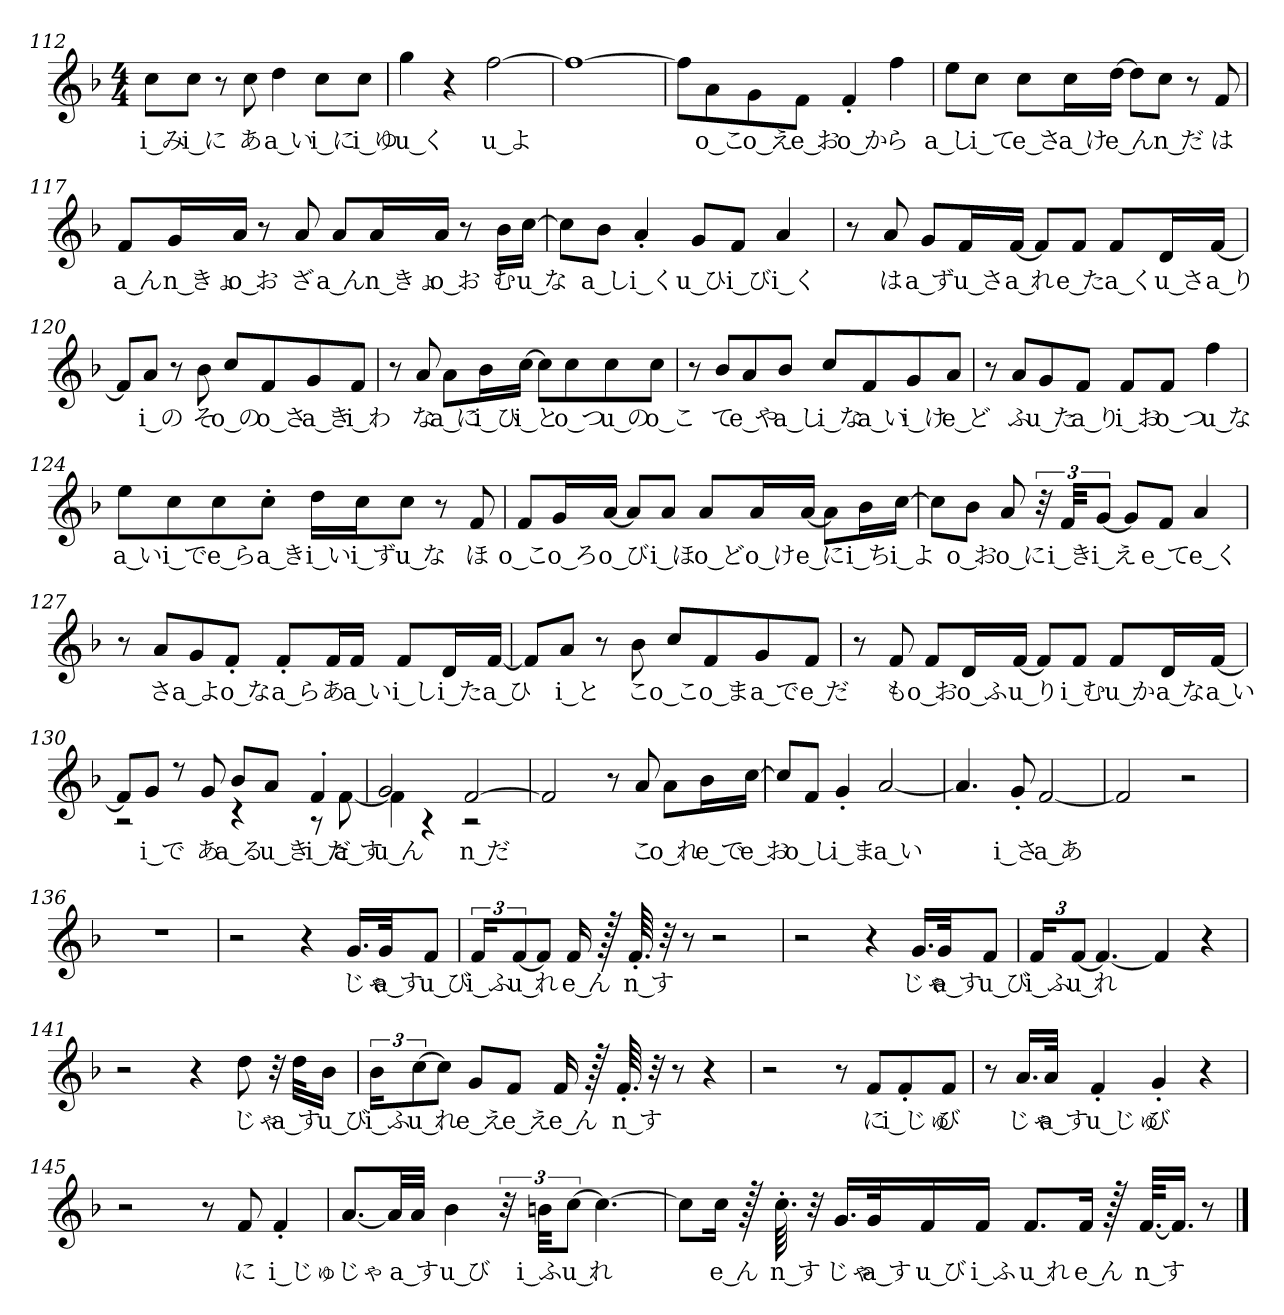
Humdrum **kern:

**kern	**text
*part1	*part1
*staff1	*staff1
*clefG2	*
*k[b-]	*
*M4/4	*
=112	=112
8ccL	i み
8ccJ	i に
8r	.
8cc	- あ
4dd	a い
8ccL	i に
8ccJ	i ゆ
=113	=113
4gg	u く
4r	.
[2ff	u よ
=114	=114
1ff_	.
=115	=115
8ffL]	.
8a	o こ
8g	o え
8fJ	e お
4f'	o か
4ff	- ら
=116	=116
8eeL	a し
8ccJ	i て
8ccL	e さ
16ccL	a け
[16ddJJ	e ん
8ddL]	.
8ccJ	n だ
8r	.
8f	- は
=117	=117
8fL	a ん
16gL	n きょ
16aJJ	o お
8r	.
8a	- ざ
8aL	a ん
16aL	n きょ
16aJJ	o お
8r	.
16b-LL	- む
[16ccJJ	u な
=118	=118
8ccL]	.
8b-J	a し
4a'	i く
8gL	u ひ
8fJ	i び
4a	i く
=119	=119
8r	.
8a	- は
8gL	a ず
16fL	u さ
[16fJJ	a れ
8fL]	.
8fJ	e た
8fL	a く
16dL	u さ
[16fJJ	a り
=120	=120
8fL]	.
8aJ	i の
8r	.
8b-	- そ
8ccL	o の
8f	o さ
8g	a き
8fJ	i わ
=121	=121
8r	.
8a	- な
8aL	a に
16b-L	i ひ
[16ccJJ	i と
8ccL]	.
8cc	o つ
8cc	u の
8ccJ	o こ
=122	=122
8r	.
8b-L	- て
8a	e や
8b-J	a し
8ccL	i な
8f	a い
8g	i け
8aJ	e ど
=123	=123
8r	.
8aL	- ふ
8g	u た
8fJ	a り
8fL	i お
8fJ	o つ
4ff	u な
=124	=124
8eeL	a い
8cc	i で
8cc	e ら
8cc'J	a き
16ddLL	i い
16ccJ	i ず
8ccJ	u な
8r	.
8f	- ほ
=125	=125
8fL	o こ
16gL	o ろ
[16aJJ	o び
8aL]	.
8aJ	i ほ
8aL	o ど
16aL	o け
[16aJJ	e に
8aL]	.
16b-L	i ち
[16ccJJ	i よ
=126	=126
8ccL]	.
8b-J	o お
8a	o に
48r	.
48fKKL	i き
[12gJ	i え
8gL]	.
8fJ	e て
4a	e く
=127	=127
8r	.
8aL	- さ
8g	a よ
8f'J	o な
8f'L	a ら
16fL	- あ
16fJJ	a い
8fL	i し
16dL	i た
[16fJJ	a ひ
=128	=128
8fL]	.
8aJ	i と
8r	.
8b-	- こ
8ccL	o こ
8f	o ま
8g	a で
8fJ	e だ
=129	=129
8r	.
8f	- も
8fL	o お
16dL	o ふ
[16fJJ	u り
8fL]	.
8fJ	i む
8fL	u か
16dL	a な
[16fJJ	a い
=130	=130
*^	*
8fL]	2r	.
8gJ	.	i で
8r	.	.
8g	.	- あ
8b-L	4r	a る
8aJ	.	u き
4f'	8r	i だ
.	[8f	a す
=131	=131	=131
2g	4f]	u ん
.	4r	.
[2f	2r	n だ
*v	*v	*
=132	=132
2f]	.
8r	.
8a	- こ
8aL	o れ
16b-L	e で
[16ccJJ	e お
=133	=133
8ccL]	.
8fJ	o し
4g'	i ま
[2a	a い
=134	=134
4.a]	.
8g'	i さ
[2f	a あ
=135	=135
2f]	.
2r	.
=136	=136
1r	.
=137	=137
2r	.
4r	.
16.gLL	- じゃ
32gJK	a す
8fJ	u び
=138	=138
24fKL	i ふ
[12f	u れ
8fJ]	.
16f	e ん
128r	.
64.f'	n す
32r	.
8r	.
2r	.
=139	=139
2r	.
4r	.
16.gLL	- じゃ
32gJK	a す
8fJ	u び
=140	=140
24fKL	i ふ
[12fJ	u れ
4.f_	.
4f]	.
4r	.
=141	=141
2r	.
4r	.
8dd	- じゃ
32r	.
32ddKLL	a す
16b-JJ	u び
=142	=142
24b-KL	i ふ
[12cc	u れ
8ccJ]	.
8gL	e え
8fJ	e え
16f	e ん
128r	.
64.f'	n す
32r	.
8r	.
4r	.
=143	=143
2r	.
8r	.
8fL	- に
8f'	i じゅ
8fJ	- び
=144	=144
8r	.
16.aLL	- じゃ
32aJJk	a す
4f'	u じゅ
4g'	- び
4r	.
=145	=145
2r	.
8r	.
8f	- に
4f'	i じゅ
=146	=146
[8.aL	- じゃ
32aLL]	.
32aJJJ	a す
4b-	u び
48r	.
48bnKKL	i ふ
[12ccJ	u れ
4.cc_	.
=147	=147
8ccL]	.
16ccJk	e ん
128r	.
64.cc'	n す
32r	.
16.gLL	- じゃ
32gK	a す
16f	u び
16fJJ	i ふ
8.fL	u れ
16fJk	e ん
128r	.
[64.fKKLL	n す
16.fJJ]	.
8r	.
==	==
*-	*-
